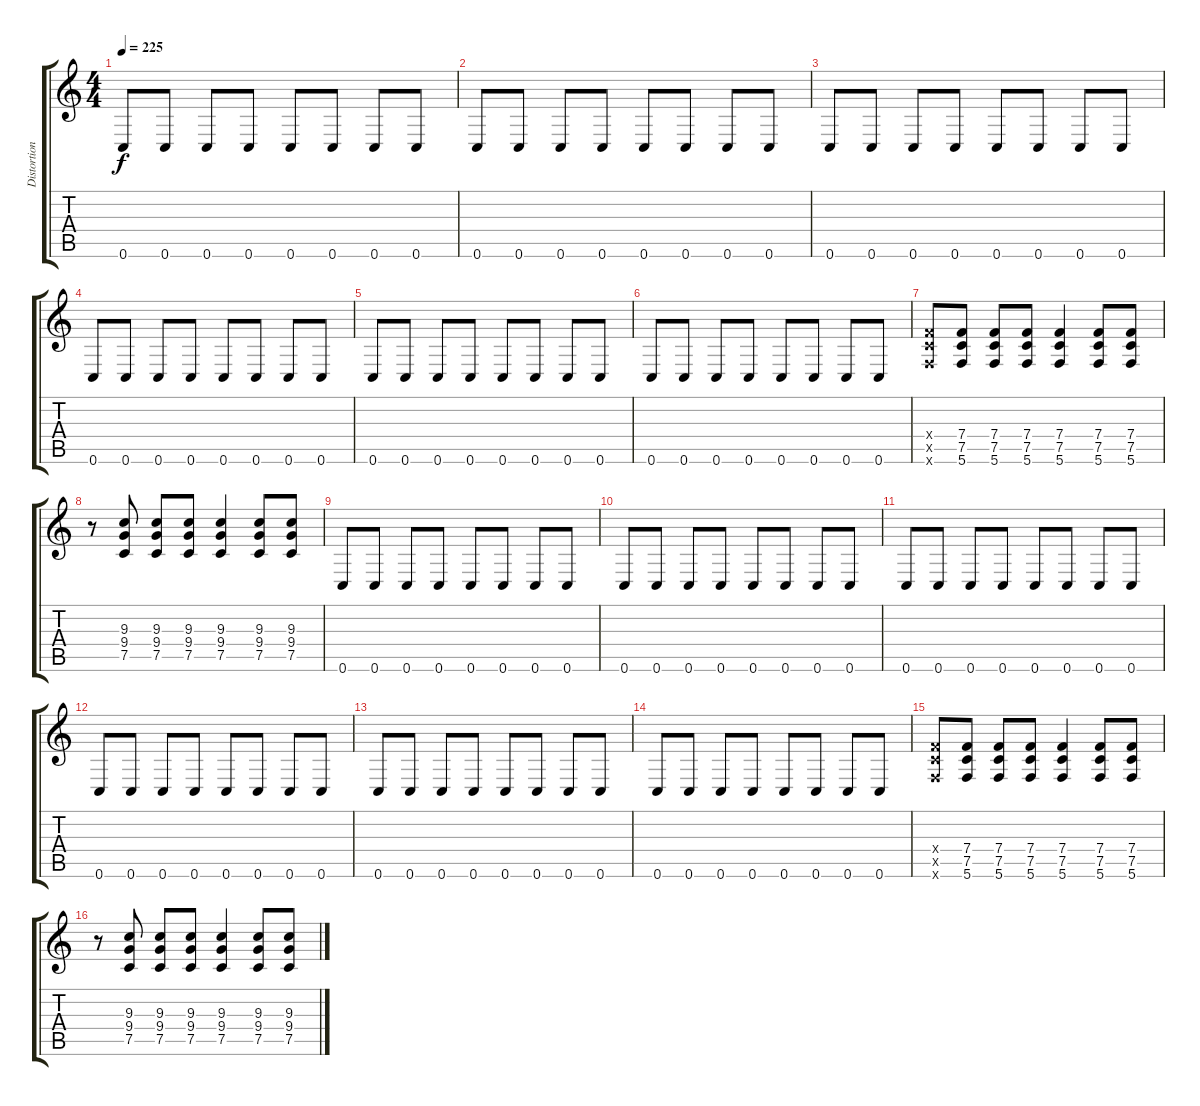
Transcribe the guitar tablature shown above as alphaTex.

\track ("Distortion II" "Distortion") {instrument distortionguitar}
\staff {score tabs}
\tuning (C4 G3 Eb3 Bb2 F2 C2) {hide}
\ts (4 4)
\tempo 225
\clef g2
\ks c
0.6.8{dy f} 0.6.8 0.6.8 0.6.8 0.6.8 0.6.8 0.6.8 0.6.8 |
0.6.8 0.6.8 0.6.8 0.6.8 0.6.8 0.6.8 0.6.8 0.6.8 |
0.6.8 0.6.8 0.6.8 0.6.8 0.6.8 0.6.8 0.6.8 0.6.8 |
0.6.8 0.6.8 0.6.8 0.6.8 0.6.8 0.6.8 0.6.8 0.6.8 |
0.6.8 0.6.8 0.6.8 0.6.8 0.6.8 0.6.8 0.6.8 0.6.8 |
0.6.8 0.6.8 0.6.8 0.6.8 0.6.8 0.6.8 0.6.8 0.6.8 |
(7.4{x} 7.5{x} 5.6{x}).8 (7.4 7.5 5.6).8 (7.4 7.5 5.6).8 (7.4 7.5 5.6).8 (7.4 7.5 5.6).4 (7.4 7.5 5.6).8 (7.4 7.5 5.6).8 |
r.8 (9.3 9.4 7.5).8 (9.3 9.4 7.5).8 (9.3 9.4 7.5).8 (9.3 9.4 7.5).4 (9.3 9.4 7.5).8 (9.3 9.4 7.5).8 |
0.6.8 0.6.8 0.6.8 0.6.8 0.6.8 0.6.8 0.6.8 0.6.8 |
0.6.8 0.6.8 0.6.8 0.6.8 0.6.8 0.6.8 0.6.8 0.6.8 |
0.6.8 0.6.8 0.6.8 0.6.8 0.6.8 0.6.8 0.6.8 0.6.8 |
0.6.8 0.6.8 0.6.8 0.6.8 0.6.8 0.6.8 0.6.8 0.6.8 |
0.6.8 0.6.8 0.6.8 0.6.8 0.6.8 0.6.8 0.6.8 0.6.8 |
0.6.8 0.6.8 0.6.8 0.6.8 0.6.8 0.6.8 0.6.8 0.6.8 |
(7.4{x} 7.5{x} 5.6{x}).8 (7.4 7.5 5.6).8 (7.4 7.5 5.6).8 (7.4 7.5 5.6).8 (7.4 7.5 5.6).4 (7.4 7.5 5.6).8 (7.4 7.5 5.6).8 |
r.8 (9.3 9.4 7.5).8 (9.3 9.4 7.5).8 (9.3 9.4 7.5).8 (9.3 9.4 7.5).4 (9.3 9.4 7.5).8 (9.3 9.4 7.5).8
